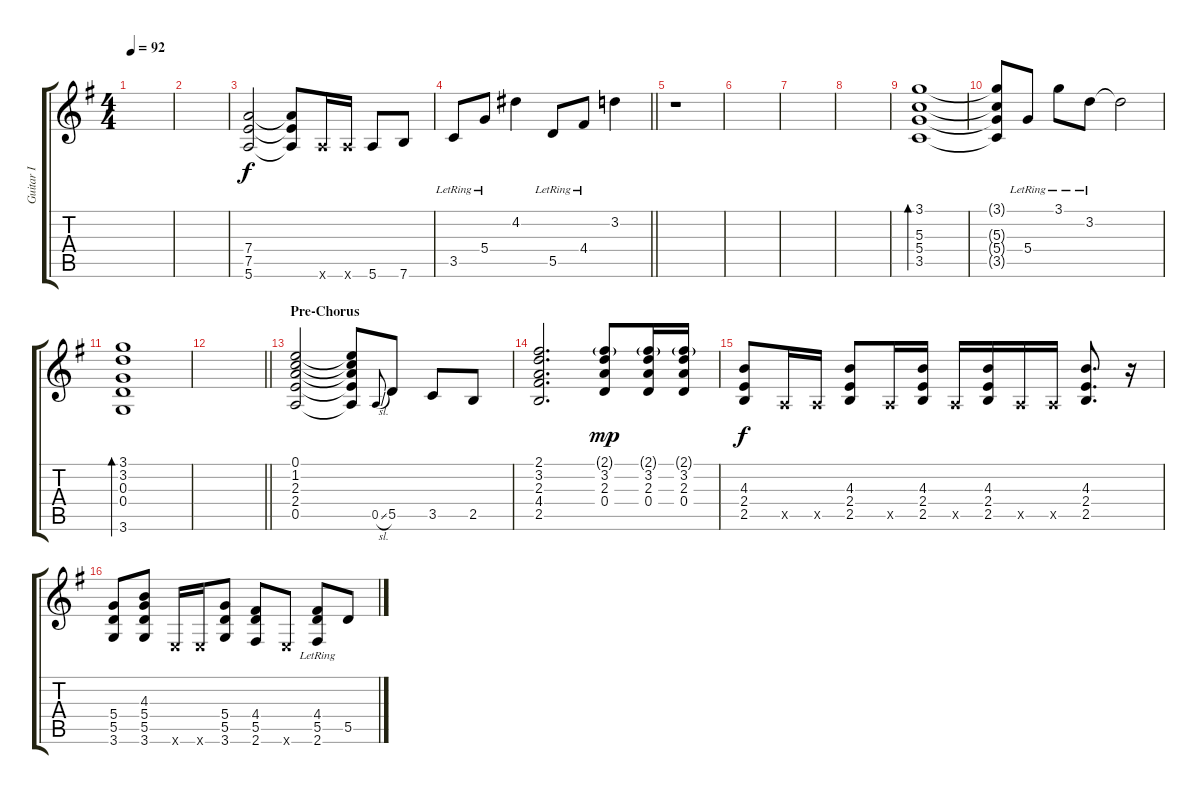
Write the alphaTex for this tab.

\track ("Guitar I" "Guitar I") {instrument overdrivenguitar}
\staff {score tabs}
\tuning (E4 B3 G3 D3 A2 E2) {hide}
\ts (4 4)
\tempo 92
\clef g2
\ks g
|
|
(7.4 7.5 5.6).2 (7.4{t} 7.5{t} 5.6{t}).8 5.6{x}.16 5.6{x}.16 5.6.8 7.6.8 |
\barLineRight lightlight
3.5{lr}.8 5.4{lr}.8 4.2.4 5.5{lr}.8 4.4{lr}.8 3.2.4 |
\section ("" "")
r.1 |
|
|
|
(3.1 5.3 5.4 3.5).1{bd 60} |
(3.1{t} 5.3{t} 5.4{t} 3.5{t}).8 5.4{lr}.8 3.1{lr}.8 3.2{lr}.8 3.2{t}.2 |
(3.1 3.2 0.3 0.4 3.6).1{bd 60} |
\barLineRight lightlight
|
\section ("" "Pre-Chorus")
(0.1 1.2 2.3 2.4 0.5).2 (0.1{t} 1.2{t} 2.3{t} 2.4{t} 0.5{t}).8 0.5{sl}.8{gr onbeat} 5.5.8 3.5.8 2.5.8 |
(2.1 3.2 2.3 4.4 2.5).2{d} (2.1{g} 3.2 2.3 0.4).8{dy mp} (2.1{g} 3.2 2.3 0.4).16 (2.1{g} 3.2 2.3 0.4).16 |
(4.3 2.4 2.5).8{dy f} 0.5{x}.16 0.5{x}.16 (4.3 2.4 2.5).8 0.5{x}.16 (4.3 2.4 2.5).16 0.5{x}.16 (4.3 2.4 2.5).16 0.5{x}.16 0.5{x}.16 (4.3 2.4 2.5).8{d} r.16 |
(5.4 5.5 3.6).8 (4.3 5.4 5.5 3.6).8 0.6{x}.16 0.6{x}.16 (5.4 5.5 3.6).8 (4.4 5.5 2.6).8 0.6{x}.8 (4.4{lr} 5.5{lr} 2.6{lr}).8 5.5.8
